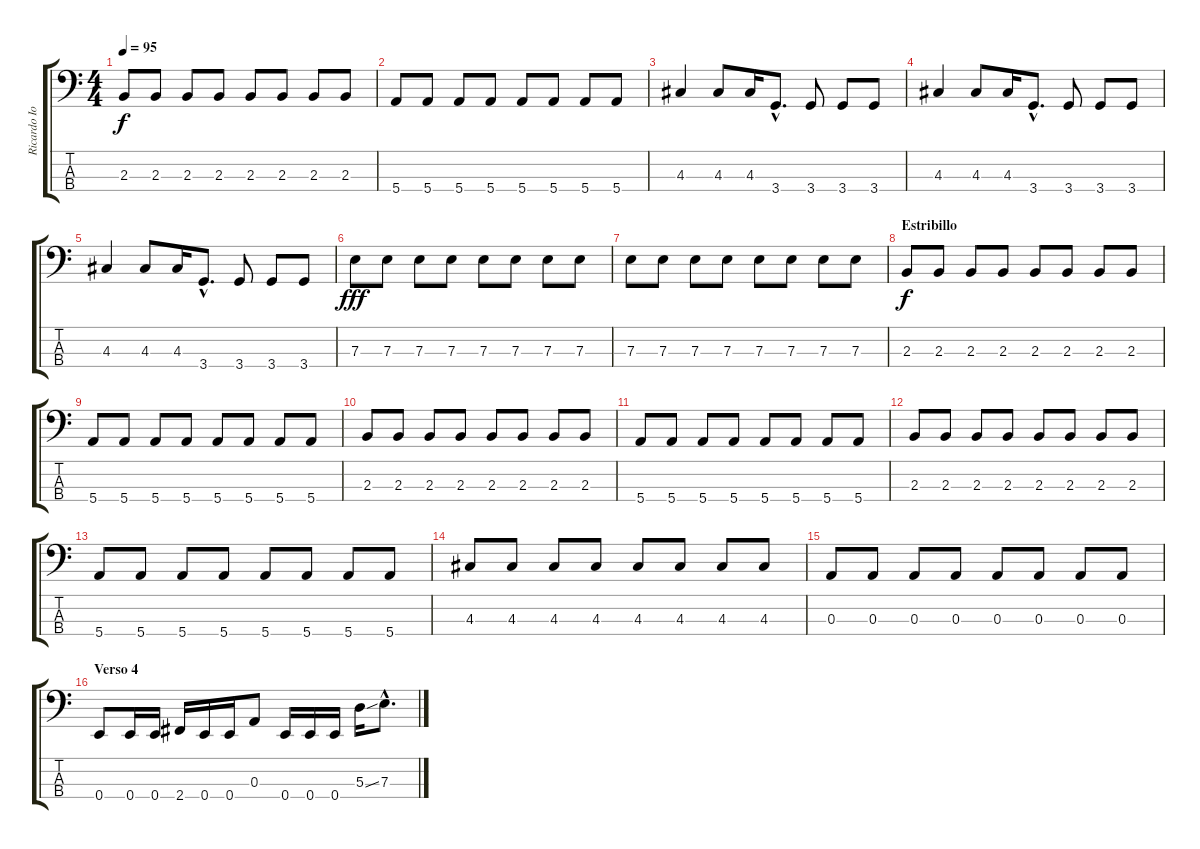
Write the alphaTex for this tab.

\track ("Ricardo Iorio (bajo)" "Ricardo Io") {instrument electricbassfinger}
\staff {score tabs}
\tuning (G2 D2 A1 E1) {hide}
\ts (4 4)
\tempo 95
\clef f4
\ks c
2.3.8{dy f} 2.3.8 2.3.8 2.3.8 2.3.8 2.3.8 2.3.8 2.3.8 |
5.4.8 5.4.8 5.4.8 5.4.8 5.4.8 5.4.8 5.4.8 5.4.8 |
4.3.4 4.3.8 4.3.16 3.4{hac}.8{d} 3.4.8 3.4.8 3.4.8 |
4.3.4 4.3.8 4.3.16 3.4{hac}.8{d} 3.4.8 3.4.8 3.4.8 |
4.3.4 4.3.8 4.3.16 3.4{hac}.8{d} 3.4.8 3.4.8 3.4.8 |
7.3.8{dy fff} 7.3.8 7.3.8 7.3.8 7.3.8 7.3.8 7.3.8 7.3.8 |
7.3.8 7.3.8 7.3.8 7.3.8 7.3.8 7.3.8 7.3.8 7.3.8 |
\section ("" "Estribillo")
2.3.8{dy f} 2.3.8 2.3.8 2.3.8 2.3.8 2.3.8 2.3.8 2.3.8 |
5.4.8 5.4.8 5.4.8 5.4.8 5.4.8 5.4.8 5.4.8 5.4.8 |
2.3.8 2.3.8 2.3.8 2.3.8 2.3.8 2.3.8 2.3.8 2.3.8 |
5.4.8 5.4.8 5.4.8 5.4.8 5.4.8 5.4.8 5.4.8 5.4.8 |
2.3.8 2.3.8 2.3.8 2.3.8 2.3.8 2.3.8 2.3.8 2.3.8 |
5.4.8 5.4.8 5.4.8 5.4.8 5.4.8 5.4.8 5.4.8 5.4.8 |
4.3.8 4.3.8 4.3.8 4.3.8 4.3.8 4.3.8 4.3.8 4.3.8 |
0.3.8 0.3.8 0.3.8 0.3.8 0.3.8 0.3.8 0.3.8 0.3.8 |
\section ("" "Verso 4")
0.4.8 0.4.16 0.4.16 2.4.16 0.4.16 0.4.16 0.3.8 0.4.16 0.4.16 0.4.16 5.3{ss}.16 7.3{hac}.8{d}
